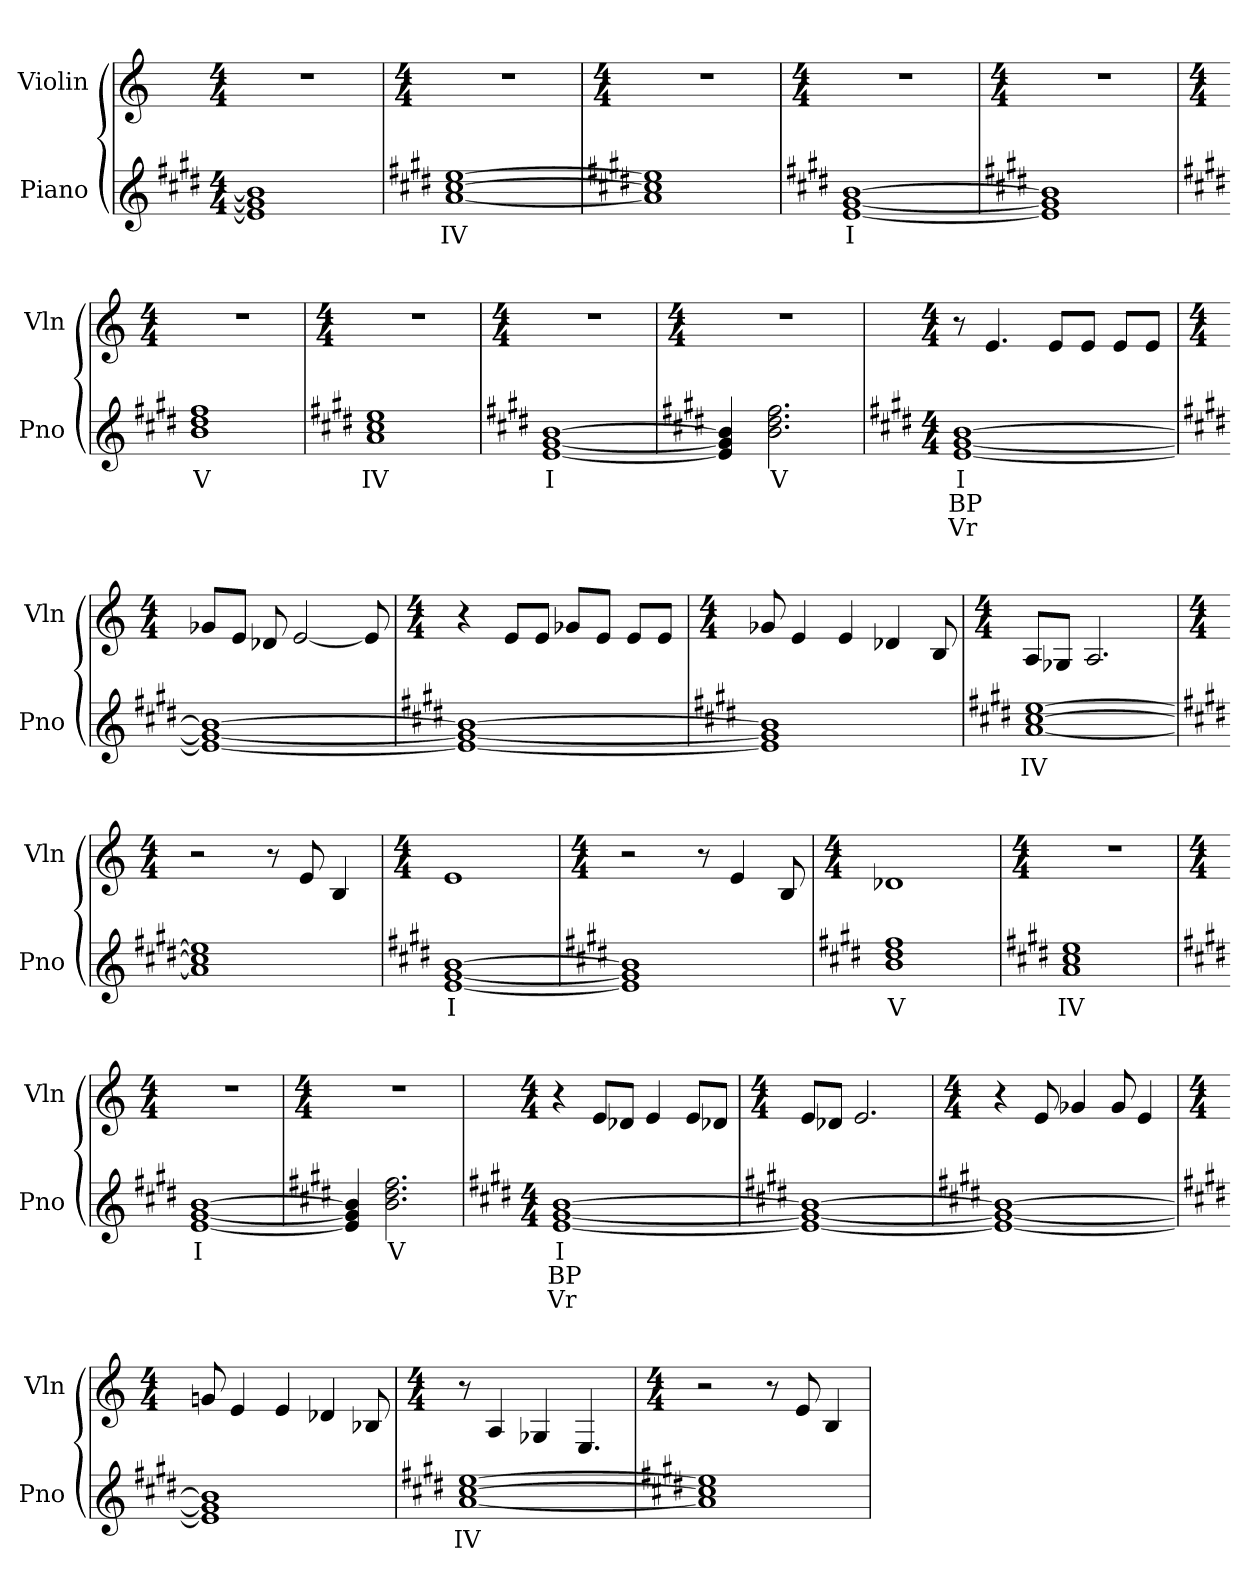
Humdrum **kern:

**kern	**text	**text	**text	**kern
*part2	*part2	*part2	*part2	*part1
*staff2	*staff2	*staff2	*staff2	*staff1
*I"Piano	*	*	*	*I"Violin
*I'Pno	*	*	*	*I'Vln
*k[f#c#g#d#]	*	*	*	*
*E:	*	*	*	*
*M4/4	*	*	*	*M4/4
=	=	=	=	=
1e] 1g#] 1b]	.	.	.	1r
=	=	=	=	=
*k[f#c#g#d#]	*	*	*	*
*E:	*	*	*	*
*	*	*	*	*M4/4
[1a [1cc# [1ee	IV	.	.	1r
=	=	=	=	=
*k[f#c#g#d#]	*	*	*	*
*E:	*	*	*	*
*	*	*	*	*M4/4
1a] 1cc#] 1ee]	.	.	.	1r
=	=	=	=	=
*k[f#c#g#d#]	*	*	*	*
*E:	*	*	*	*
*	*	*	*	*M4/4
[1e [1g# [1b	I	.	.	1r
=	=	=	=	=
*k[f#c#g#d#]	*	*	*	*
*E:	*	*	*	*
*	*	*	*	*M4/4
1e] 1g#] 1b]	.	.	.	1r
=	=	=	=	=
*k[f#c#g#d#]	*	*	*	*
*E:	*	*	*	*
*	*	*	*	*M4/4
1b 1dd# 1ff#	V	.	.	1r
=	=	=	=	=
*k[f#c#g#d#]	*	*	*	*
*E:	*	*	*	*
*	*	*	*	*M4/4
1a 1cc# 1ee	IV	.	.	1r
=	=	=	=	=
*k[f#c#g#d#]	*	*	*	*
*E:	*	*	*	*
*	*	*	*	*M4/4
[1e [1g# [1b	I	.	.	1r
=	=	=	=	=
*k[f#c#g#d#]	*	*	*	*
*E:	*	*	*	*
*	*	*	*	*M4/4
4e] 4g#] 4b]	.	.	.	1r
2.b 2.dd# 2.ff#	V	.	.	.
=	=	=	=	=
*k[f#c#g#d#]	*	*	*	*
*E:	*	*	*	*
*M4/4	*	*	*	*M4/4
[1e [1g# [1b	I	BP	Vr	8r
.	.	.	.	4.e
.	.	.	.	8eL
.	.	.	.	8eJ
.	.	.	.	8eL
.	.	.	.	8eJ
=	=	=	=	=
*k[f#c#g#d#]	*	*	*	*
*E:	*	*	*	*
*	*	*	*	*M4/4
1e_ 1g#_ 1b_	.	.	.	8g-XL
.	.	.	.	8eJ
.	.	.	.	8d-X
.	.	.	.	[2e
.	.	.	.	8e]
=	=	=	=	=
*k[f#c#g#d#]	*	*	*	*
*E:	*	*	*	*
*	*	*	*	*M4/4
1e_ 1g#_ 1b_	.	.	.	4r
.	.	.	.	8eL
.	.	.	.	8eJ
.	.	.	.	8g-XL
.	.	.	.	8eJ
.	.	.	.	8eL
.	.	.	.	8eJ
=	=	=	=	=
*k[f#c#g#d#]	*	*	*	*
*E:	*	*	*	*
*	*	*	*	*M4/4
1e] 1g#] 1b]	.	.	.	8g-X
.	.	.	.	4e
.	.	.	.	4e
.	.	.	.	4d-X
.	.	.	.	8B
=	=	=	=	=
*k[f#c#g#d#]	*	*	*	*
*E:	*	*	*	*
*	*	*	*	*M4/4
[1a [1cc# [1ee	IV	.	.	8AL
.	.	.	.	8G-XJ
.	.	.	.	2.A
=	=	=	=	=
*k[f#c#g#d#]	*	*	*	*
*E:	*	*	*	*
*	*	*	*	*M4/4
1a] 1cc#] 1ee]	.	.	.	2r
.	.	.	.	8r
.	.	.	.	8e
.	.	.	.	4B
=	=	=	=	=
*k[f#c#g#d#]	*	*	*	*
*E:	*	*	*	*
*	*	*	*	*M4/4
[1e [1g# [1b	I	.	.	1e
=	=	=	=	=
*k[f#c#g#d#]	*	*	*	*
*E:	*	*	*	*
*	*	*	*	*M4/4
1e] 1g#] 1b]	.	.	.	2r
.	.	.	.	8r
.	.	.	.	4e
.	.	.	.	8B
=	=	=	=	=
*k[f#c#g#d#]	*	*	*	*
*E:	*	*	*	*
*	*	*	*	*M4/4
1b 1dd# 1ff#	V	.	.	1d-X
=	=	=	=	=
*k[f#c#g#d#]	*	*	*	*
*E:	*	*	*	*
*	*	*	*	*M4/4
1a 1cc# 1ee	IV	.	.	1r
=	=	=	=	=
*k[f#c#g#d#]	*	*	*	*
*E:	*	*	*	*
*	*	*	*	*M4/4
[1e [1g# [1b	I	.	.	1r
=	=	=	=	=
*k[f#c#g#d#]	*	*	*	*
*E:	*	*	*	*
*	*	*	*	*M4/4
4e] 4g#] 4b]	.	.	.	1r
2.b 2.dd# 2.ff#	V	.	.	.
=	=	=	=	=
*k[f#c#g#d#]	*	*	*	*
*E:	*	*	*	*
*M4/4	*	*	*	*M4/4
[1e [1g# [1b	I	BP	Vr	4r
.	.	.	.	8eL
.	.	.	.	8d-XJ
.	.	.	.	4e
.	.	.	.	8eL
.	.	.	.	8d-XJ
=	=	=	=	=
*k[f#c#g#d#]	*	*	*	*
*E:	*	*	*	*
*	*	*	*	*M4/4
1e_ 1g#_ 1b_	.	.	.	8eL
.	.	.	.	8d-XJ
.	.	.	.	2.e
=	=	=	=	=
*k[f#c#g#d#]	*	*	*	*
*E:	*	*	*	*
*	*	*	*	*M4/4
1e_ 1g#_ 1b_	.	.	.	4r
.	.	.	.	8e
.	.	.	.	4g-X
.	.	.	.	8g-
.	.	.	.	4e
=	=	=	=	=
*k[f#c#g#d#]	*	*	*	*
*E:	*	*	*	*
*	*	*	*	*M4/4
1e] 1g#] 1b]	.	.	.	8gn
.	.	.	.	4e
.	.	.	.	4e
.	.	.	.	4d-X
.	.	.	.	8B-X
=	=	=	=	=
*k[f#c#g#d#]	*	*	*	*
*E:	*	*	*	*
*	*	*	*	*M4/4
[1a [1cc# [1ee	IV	.	.	8r
.	.	.	.	4A
.	.	.	.	4G-X
.	.	.	.	4.E
=	=	=	=	=
*k[f#c#g#d#]	*	*	*	*
*E:	*	*	*	*
*	*	*	*	*M4/4
1a] 1cc#] 1ee]	.	.	.	2r
.	.	.	.	8r
.	.	.	.	8e
.	.	.	.	4B
=	=	=	=	=
*-	*-	*-	*-	*-
